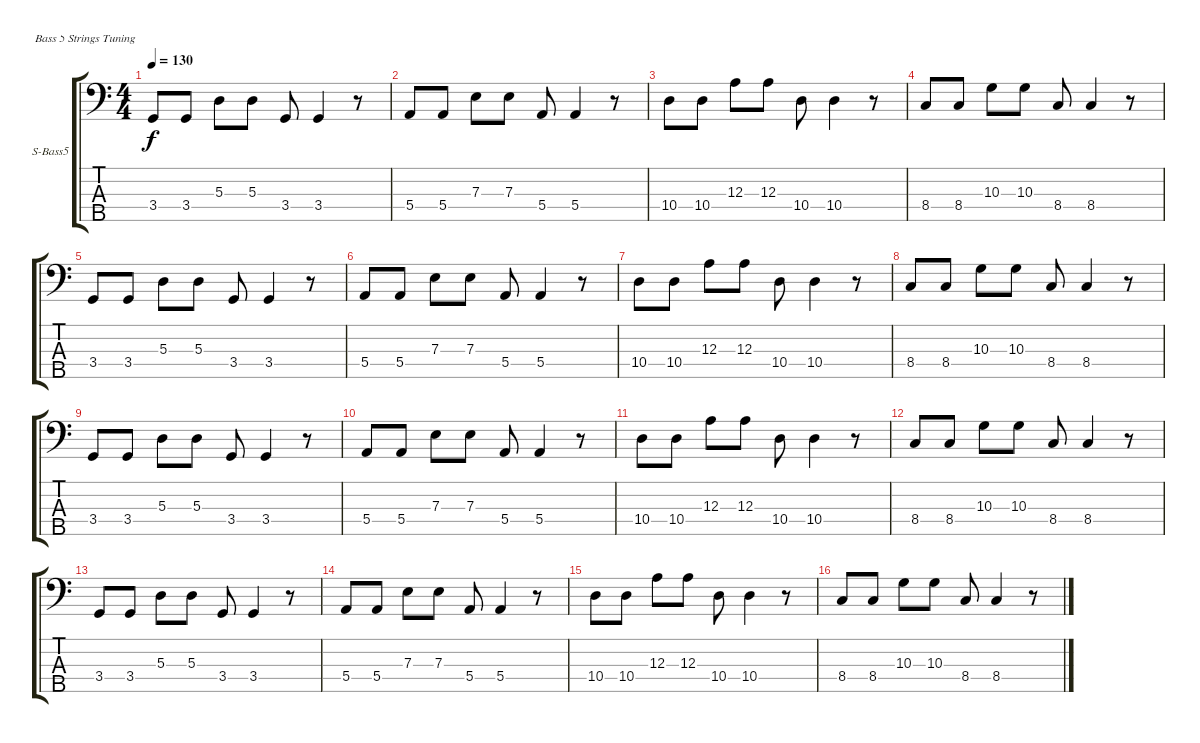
\bracketExtendMode groupsimilarinstruments
\firstSystemTrackNameOrientation horizontal
\otherSystemsTrackNameOrientation horizontal
\track ("Áàñ" "S-Bass5") {instrument synthbass2}
\staff {score tabs}
\tuning (G2 D2 A1 E1 B0)
\ts (4 4)
\tempo 130
\clef f4
\ks c
3.4.8{dy f} 3.4.8 5.3.8 5.3.8 3.4.8 3.4.4 r.8 |
5.4.8 5.4.8 7.3.8 7.3.8 5.4.8 5.4.4 r.8 |
10.4.8 10.4.8 12.3.8 12.3.8 10.4.8 10.4.4 r.8 |
8.4.8 8.4.8 10.3.8 10.3.8 8.4.8 8.4.4 r.8 |
3.4.8 3.4.8 5.3.8 5.3.8 3.4.8 3.4.4 r.8 |
5.4.8 5.4.8 7.3.8 7.3.8 5.4.8 5.4.4 r.8 |
10.4.8 10.4.8 12.3.8 12.3.8 10.4.8 10.4.4 r.8 |
8.4.8 8.4.8 10.3.8 10.3.8 8.4.8 8.4.4 r.8 |
3.4.8 3.4.8 5.3.8 5.3.8 3.4.8 3.4.4 r.8 |
5.4.8 5.4.8 7.3.8 7.3.8 5.4.8 5.4.4 r.8 |
10.4.8 10.4.8 12.3.8 12.3.8 10.4.8 10.4.4 r.8 |
8.4.8 8.4.8 10.3.8 10.3.8 8.4.8 8.4.4 r.8 |
3.4.8 3.4.8 5.3.8 5.3.8 3.4.8 3.4.4 r.8 |
5.4.8 5.4.8 7.3.8 7.3.8 5.4.8 5.4.4 r.8 |
10.4.8 10.4.8 12.3.8 12.3.8 10.4.8 10.4.4 r.8 |
8.4.8 8.4.8 10.3.8 10.3.8 8.4.8 8.4.4 r.8
